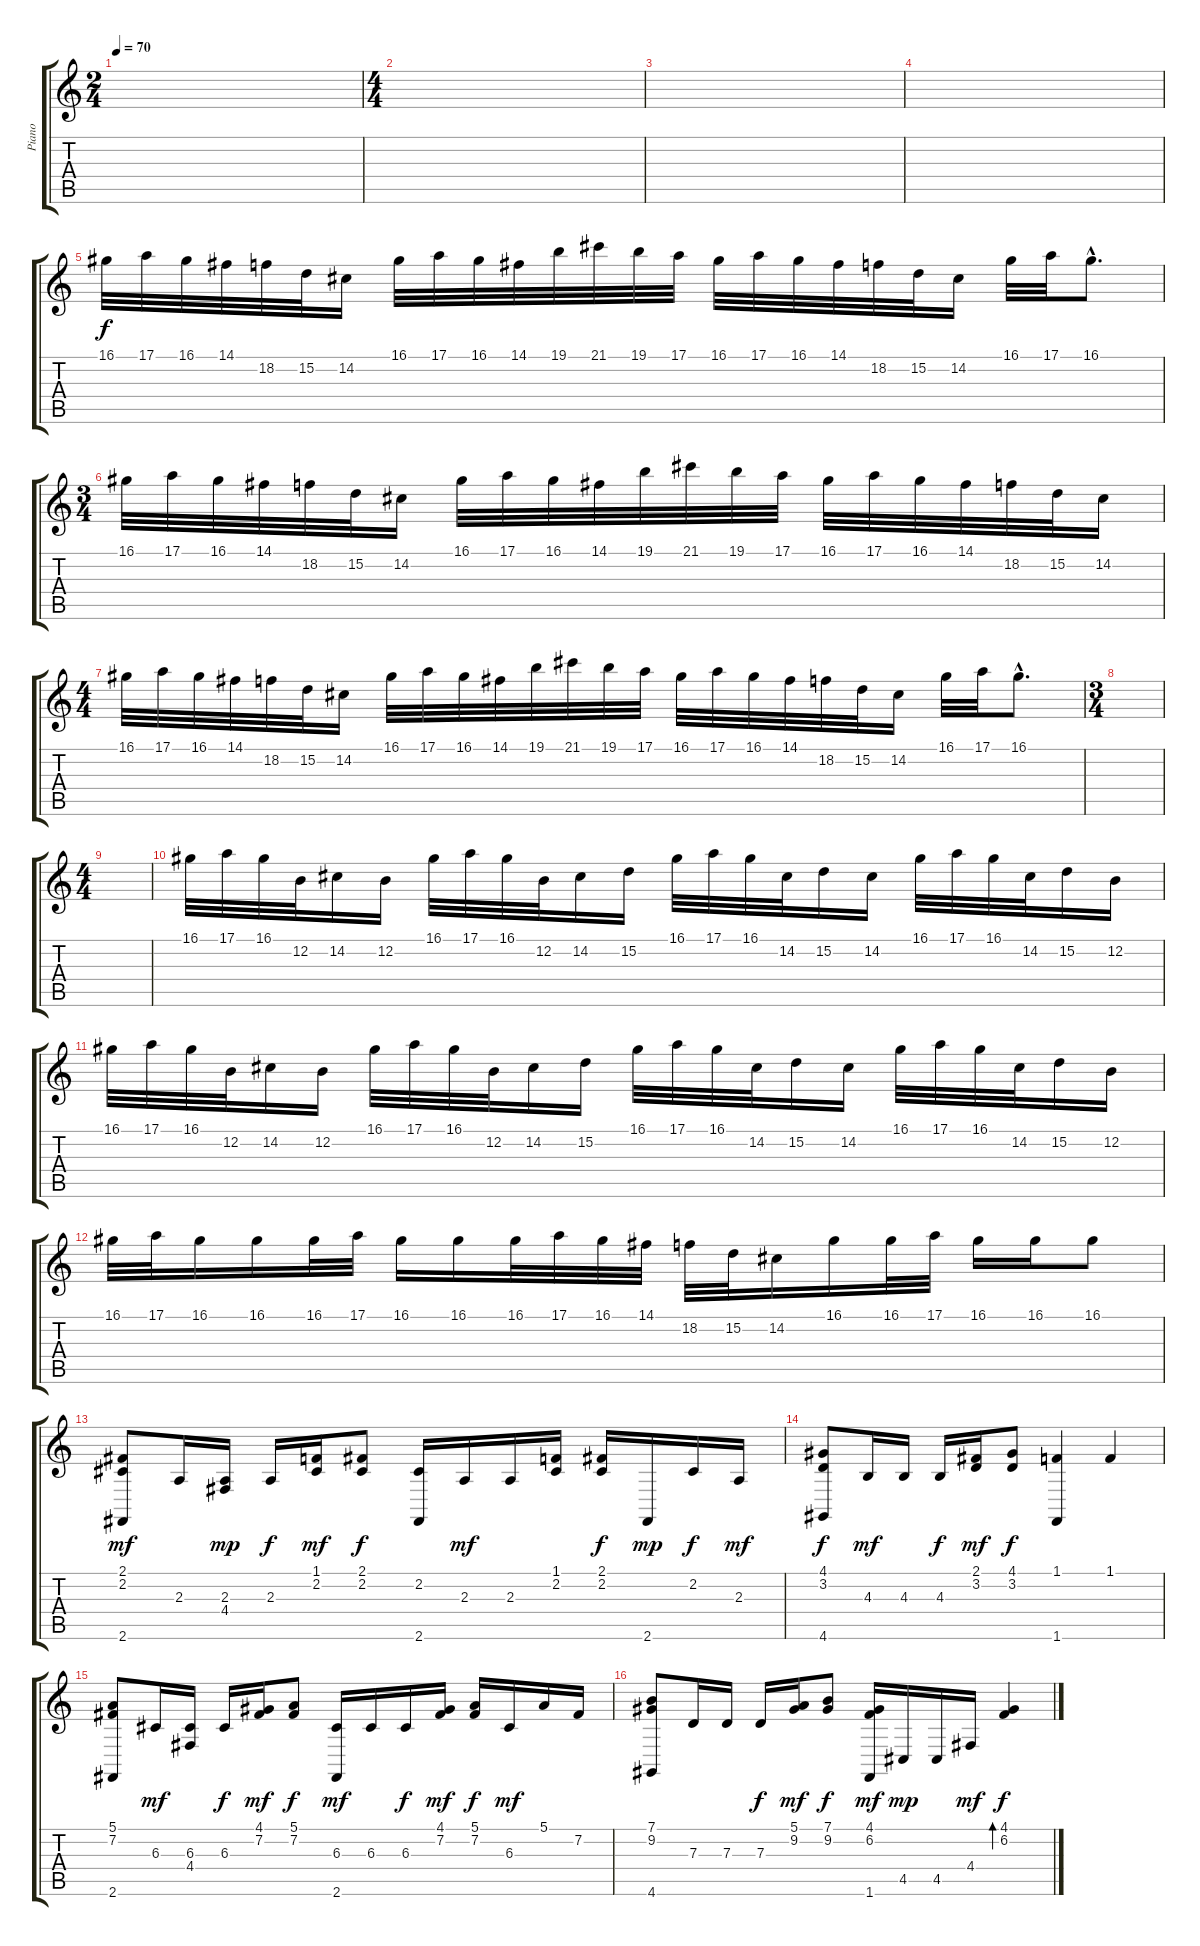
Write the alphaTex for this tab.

\track ("Piano" "Piano") {instrument acousticgrandpiano}
\staff {score tabs}
\tuning (E4 B3 G3 D3 A2 E2) {hide}
\ts (2 4)
\tempo 70
\clef g2
\ks c
|
\ts (4 4)
|
|
|
16.1.32 17.1.32 16.1.32 14.1.32 18.2.32 15.2.32 14.2.16 16.1.32 17.1.32 16.1.32 14.1.32 19.1.32 21.1.32 19.1.32 17.1.32 16.1.32 17.1.32 16.1.32 14.1.32 18.2.32 15.2.32 14.2.16 16.1.32 17.1.32 16.1{hac}.8{d} |
\ts (3 4)
16.1.32 17.1.32 16.1.32 14.1.32 18.2.32 15.2.32 14.2.16 16.1.32 17.1.32 16.1.32 14.1.32 19.1.32 21.1.32 19.1.32 17.1.32 16.1.32 17.1.32 16.1.32 14.1.32 18.2.32 15.2.32 14.2.16 |
\ts (4 4)
16.1.32 17.1.32 16.1.32 14.1.32 18.2.32 15.2.32 14.2.16 16.1.32 17.1.32 16.1.32 14.1.32 19.1.32 21.1.32 19.1.32 17.1.32 16.1.32 17.1.32 16.1.32 14.1.32 18.2.32 15.2.32 14.2.16 16.1.32 17.1.32 16.1{hac}.8{d} |
\ts (3 4)
|
\ts (4 4)
|
16.1.32 17.1.32 16.1.32 12.2.32 14.2.16 12.2.16 16.1.32 17.1.32 16.1.32 12.2.32 14.2.16 15.2.16 16.1.32 17.1.32 16.1.32 14.2.32 15.2.16 14.2.16 16.1.32 17.1.32 16.1.32 14.2.32 15.2.16 12.2.16 |
16.1.32 17.1.32 16.1.32 12.2.32 14.2.16 12.2.16 16.1.32 17.1.32 16.1.32 12.2.32 14.2.16 15.2.16 16.1.32 17.1.32 16.1.32 14.2.32 15.2.16 14.2.16 16.1.32 17.1.32 16.1.32 14.2.32 15.2.16 12.2.16 |
16.1.32 17.1.32 16.1.16 16.1.16 16.1.32 17.1.32 16.1.16 16.1.16 16.1.32 17.1.32 16.1.32 14.1.32 18.2.32 15.2.32 14.2.16 16.1.16 16.1.32 17.1.32 16.1.16 16.1.16 16.1.8 |
(2.1 2.2 2.6).8{dy mf} 2.3.16 (2.3 4.4).16{dy mp} 2.3.16{dy f} (1.1 2.2).16{dy mf} (2.1 2.2).8{dy f} (2.2 2.6).16 2.3.16{dy mf} 2.3.16 (1.1 2.2).16 (2.1 2.2).16{dy f} 2.6.16{dy mp} 2.2.16{dy f} 2.3.16{dy mf} |
(4.1 3.2 4.6).8{dy f} 4.3.16{dy mf} 4.3.16 4.3.16{dy f} (2.1 3.2).16{dy mf} (4.1 3.2).8{dy f} (1.1 1.6).4 1.1.4 |
(5.1 7.2 2.6).8 6.3.16{dy mf} (6.3 4.4).16 6.3.16{dy f} (4.1 7.2).16{dy mf} (5.1 7.2).8{dy f} (6.3 2.6).16{dy mf} 6.3.16 6.3.16{dy f} (4.1 7.2).16{dy mf} (5.1 7.2).16{dy f} 6.3.16{dy mf} 5.1.16 7.2.16 |
(7.1 9.2 4.6).8 7.3.16 7.3.16 7.3.16{dy f} (5.1 9.2).16{dy mf} (7.1 9.2).8{dy f} (4.1 6.2 1.6).16{dy mf} 4.5.16{dy mp} 4.5.16 4.4.16{dy mf} (4.1 6.2).4{bd 60 dy f}
